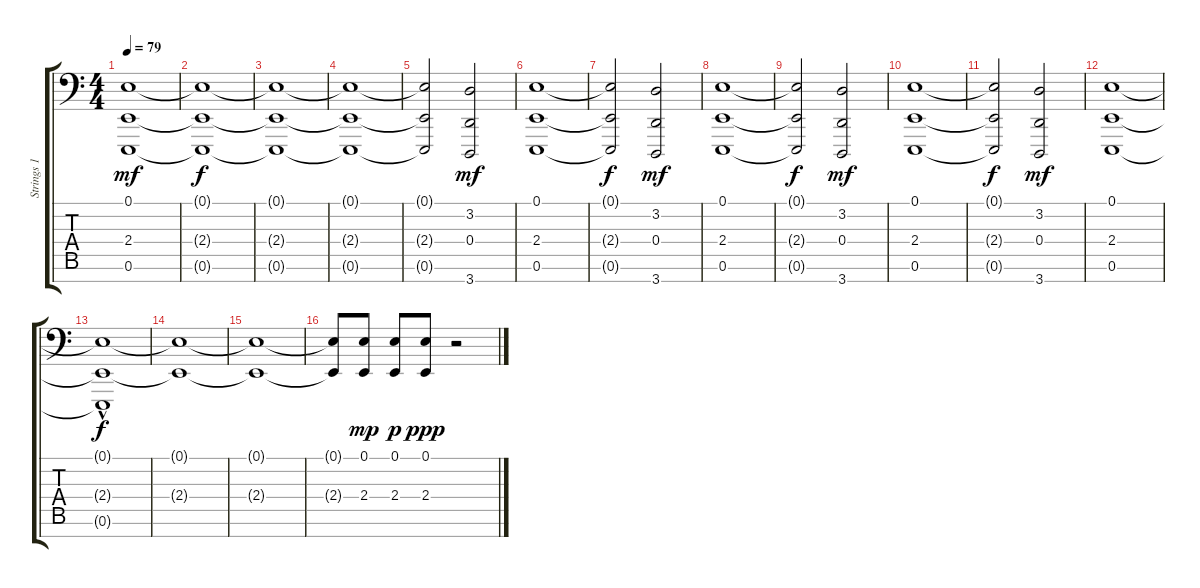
\track ("Strings 1" "Strings 1") {instrument stringensemble1}
\staff {score tabs}
\tuning (E3 B2 G2 D2 A1 E1 B0) {hide}
\ts (4 4)
\tempo 79
\clef f4
\ks c
(0.1 2.4 0.6).1{dy mf instrument stringensemble1} |
(0.1{t} 2.4{t} 0.6{t}).1{dy f} |
(0.1{t} 2.4{t} 0.6{t}).1 |
(0.1{t} 2.4{t} 0.6{t}).1 |
(0.1{t} 2.4{t} 0.6{t}).2 (3.2 0.4 3.7).2{dy mf} |
(0.1 2.4 0.6).1 |
(0.1{t} 2.4{t} 0.6{t}).2{dy f} (3.2 0.4 3.7).2{dy mf} |
(0.1 2.4 0.6).1 |
(0.1{t} 2.4{t} 0.6{t}).2{dy f} (3.2 0.4 3.7).2{dy mf} |
(0.1 2.4 0.6).1 |
(0.1{t} 2.4{t} 0.6{t}).2{dy f} (3.2 0.4 3.7).2{dy mf} |
(0.1 2.4 0.6).1 |
(0.1{t} 2.4{t} 0.6{hac t}).1{dy f} |
(0.1{t} 2.4{t}).1 |
(0.1{t} 2.4{t}).1 |
(0.1{t} 2.4{t}).8 (0.1 2.4).8{dy mp} (0.1 2.4).8{dy p} (0.1 2.4).8{dy ppp} r.2
